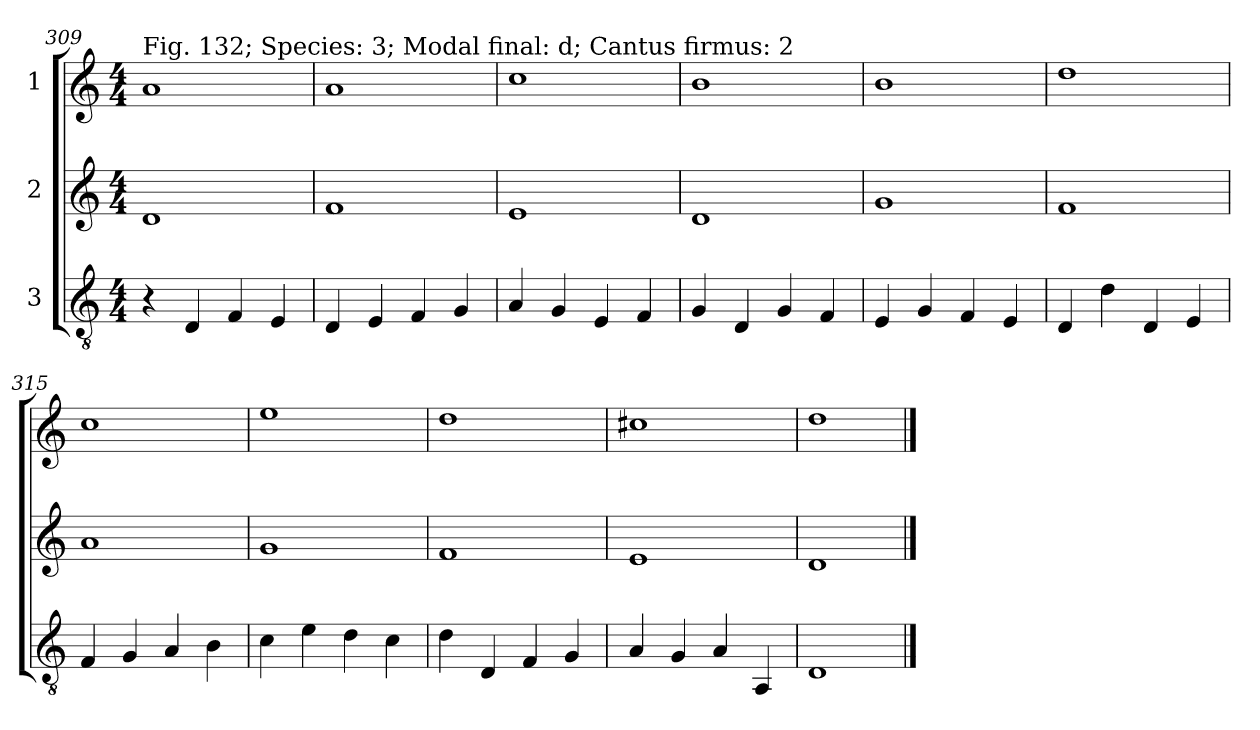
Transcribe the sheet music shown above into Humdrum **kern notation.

**kern	**kern	**kern
*part3	*part2	*part1
*staff3	*staff2	*staff1
*I"3	*I"2	*I"1
!!LO:PB:g=z
*clefGv2	*clefG2	*clefG2
*k[]	*k[]	*k[]
*M4/4	*M4/4	*M4/4
=309	=309	=309
!	!	!LO:TX:a:t=Fig. 132; Species&colon; 3; Modal final&colon; d; Cantus firmus&colon; 2
4r	1d	1a
4D/	.	.
4F/	.	.
4E/	.	.
=310	=310	=310
4D/	1f	1a
4E/	.	.
4F/	.	.
4G/	.	.
=311	=311	=311
4A/	1e	1cc
4G/	.	.
4E/	.	.
4F/	.	.
=312	=312	=312
4G/	1d	1b
4D/	.	.
4G/	.	.
4F/	.	.
=313	=313	=313
4E/	1g	1b
4G/	.	.
4F/	.	.
4E/	.	.
!!LO:LB:g=z
=314	=314	=314
4D/	1f	1dd
4d\	.	.
4D/	.	.
4E/	.	.
=315	=315	=315
4F/	1a	1cc
4G/	.	.
4A/	.	.
4B\	.	.
=316	=316	=316
4c\	1g	1ee
4e\	.	.
4d\	.	.
4c\	.	.
=317	=317	=317
4d\	1f	1dd
4D/	.	.
4F/	.	.
4G/	.	.
=318	=318	=318
4A/	1e	1cc#X
4G/	.	.
4A/	.	.
4AA/	.	.
=319	=319	=319
1D	1d	1dd
==	==	==
*-	*-	*-
